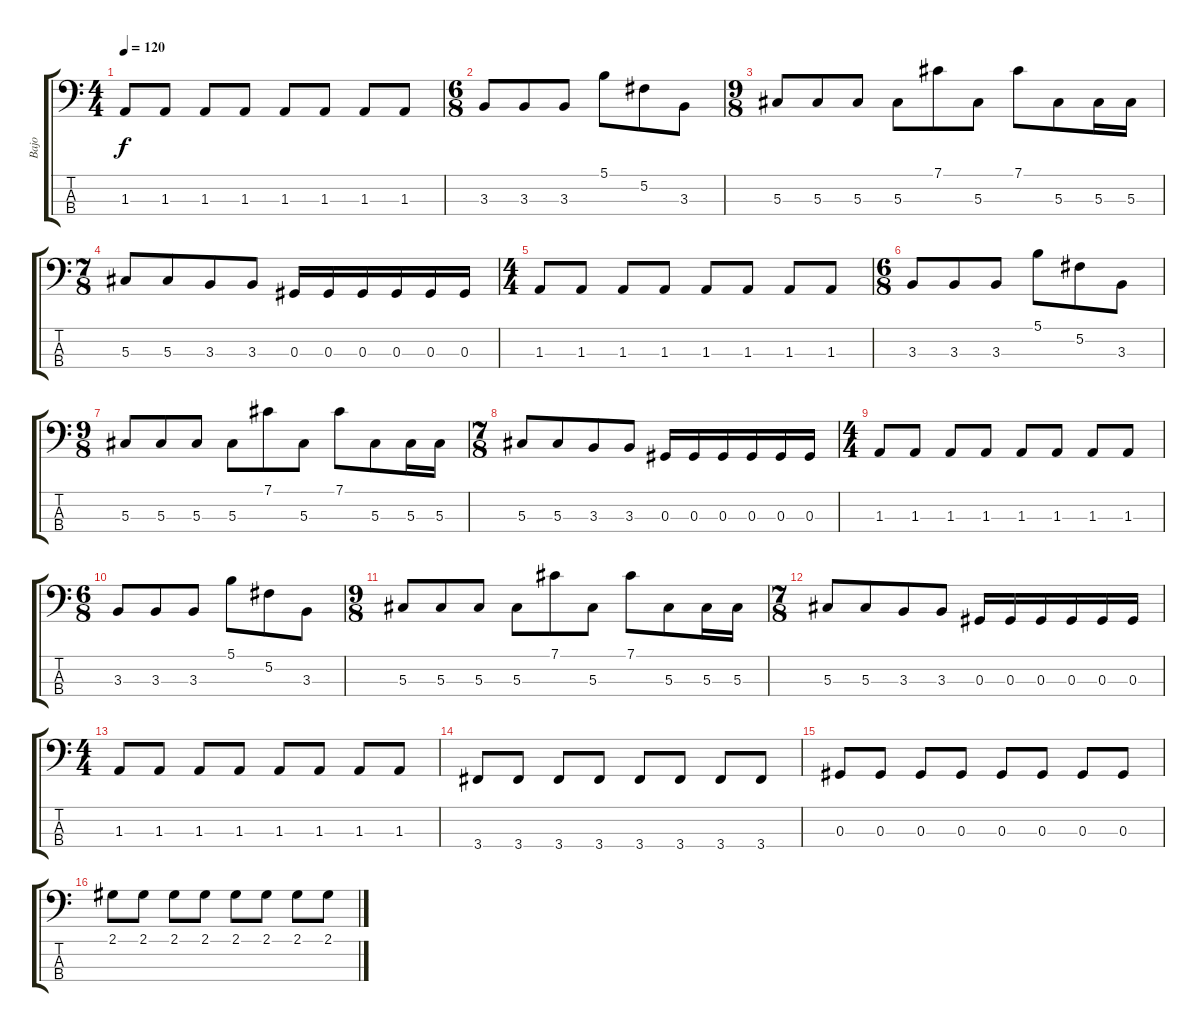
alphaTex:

\track ("Bajo" "Bajo") {instrument electricbassfinger}
\staff {score tabs}
\tuning (Gb2 Db2 Ab1 Eb1) {hide}
\ts (4 4)
\tempo 120
\clef f4
\ks c
1.3.8{dy f} 1.3.8 1.3.8 1.3.8 1.3.8 1.3.8 1.3.8 1.3.8 |
\ts (6 8)
3.3.8 3.3.8 3.3.8 5.1.8 5.2.8 3.3.8 |
\ts (9 8)
5.3.8 5.3.8 5.3.8 5.3.8 7.1.8 5.3.8 7.1.8 5.3.8 5.3.16 5.3.16 |
\ts (7 8)
5.3.8 5.3.8 3.3.8 3.3.8 0.3.16 0.3.16 0.3.16 0.3.16 0.3.16 0.3.16 |
\ts (4 4)
1.3.8 1.3.8 1.3.8 1.3.8 1.3.8 1.3.8 1.3.8 1.3.8 |
\ts (6 8)
3.3.8 3.3.8 3.3.8 5.1.8 5.2.8 3.3.8 |
\ts (9 8)
5.3.8 5.3.8 5.3.8 5.3.8 7.1.8 5.3.8 7.1.8 5.3.8 5.3.16 5.3.16 |
\ts (7 8)
5.3.8 5.3.8 3.3.8 3.3.8 0.3.16 0.3.16 0.3.16 0.3.16 0.3.16 0.3.16 |
\ts (4 4)
1.3.8 1.3.8 1.3.8 1.3.8 1.3.8 1.3.8 1.3.8 1.3.8 |
\ts (6 8)
3.3.8 3.3.8 3.3.8 5.1.8 5.2.8 3.3.8 |
\ts (9 8)
5.3.8 5.3.8 5.3.8 5.3.8 7.1.8 5.3.8 7.1.8 5.3.8 5.3.16 5.3.16 |
\ts (7 8)
5.3.8 5.3.8 3.3.8 3.3.8 0.3.16 0.3.16 0.3.16 0.3.16 0.3.16 0.3.16 |
\ts (4 4)
1.3.8 1.3.8 1.3.8 1.3.8 1.3.8 1.3.8 1.3.8 1.3.8 |
3.4.8 3.4.8 3.4.8 3.4.8 3.4.8 3.4.8 3.4.8 3.4.8 |
0.3.8 0.3.8 0.3.8 0.3.8 0.3.8 0.3.8 0.3.8 0.3.8 |
2.1.8 2.1.8 2.1.8 2.1.8 2.1.8 2.1.8 2.1.8 2.1.8
